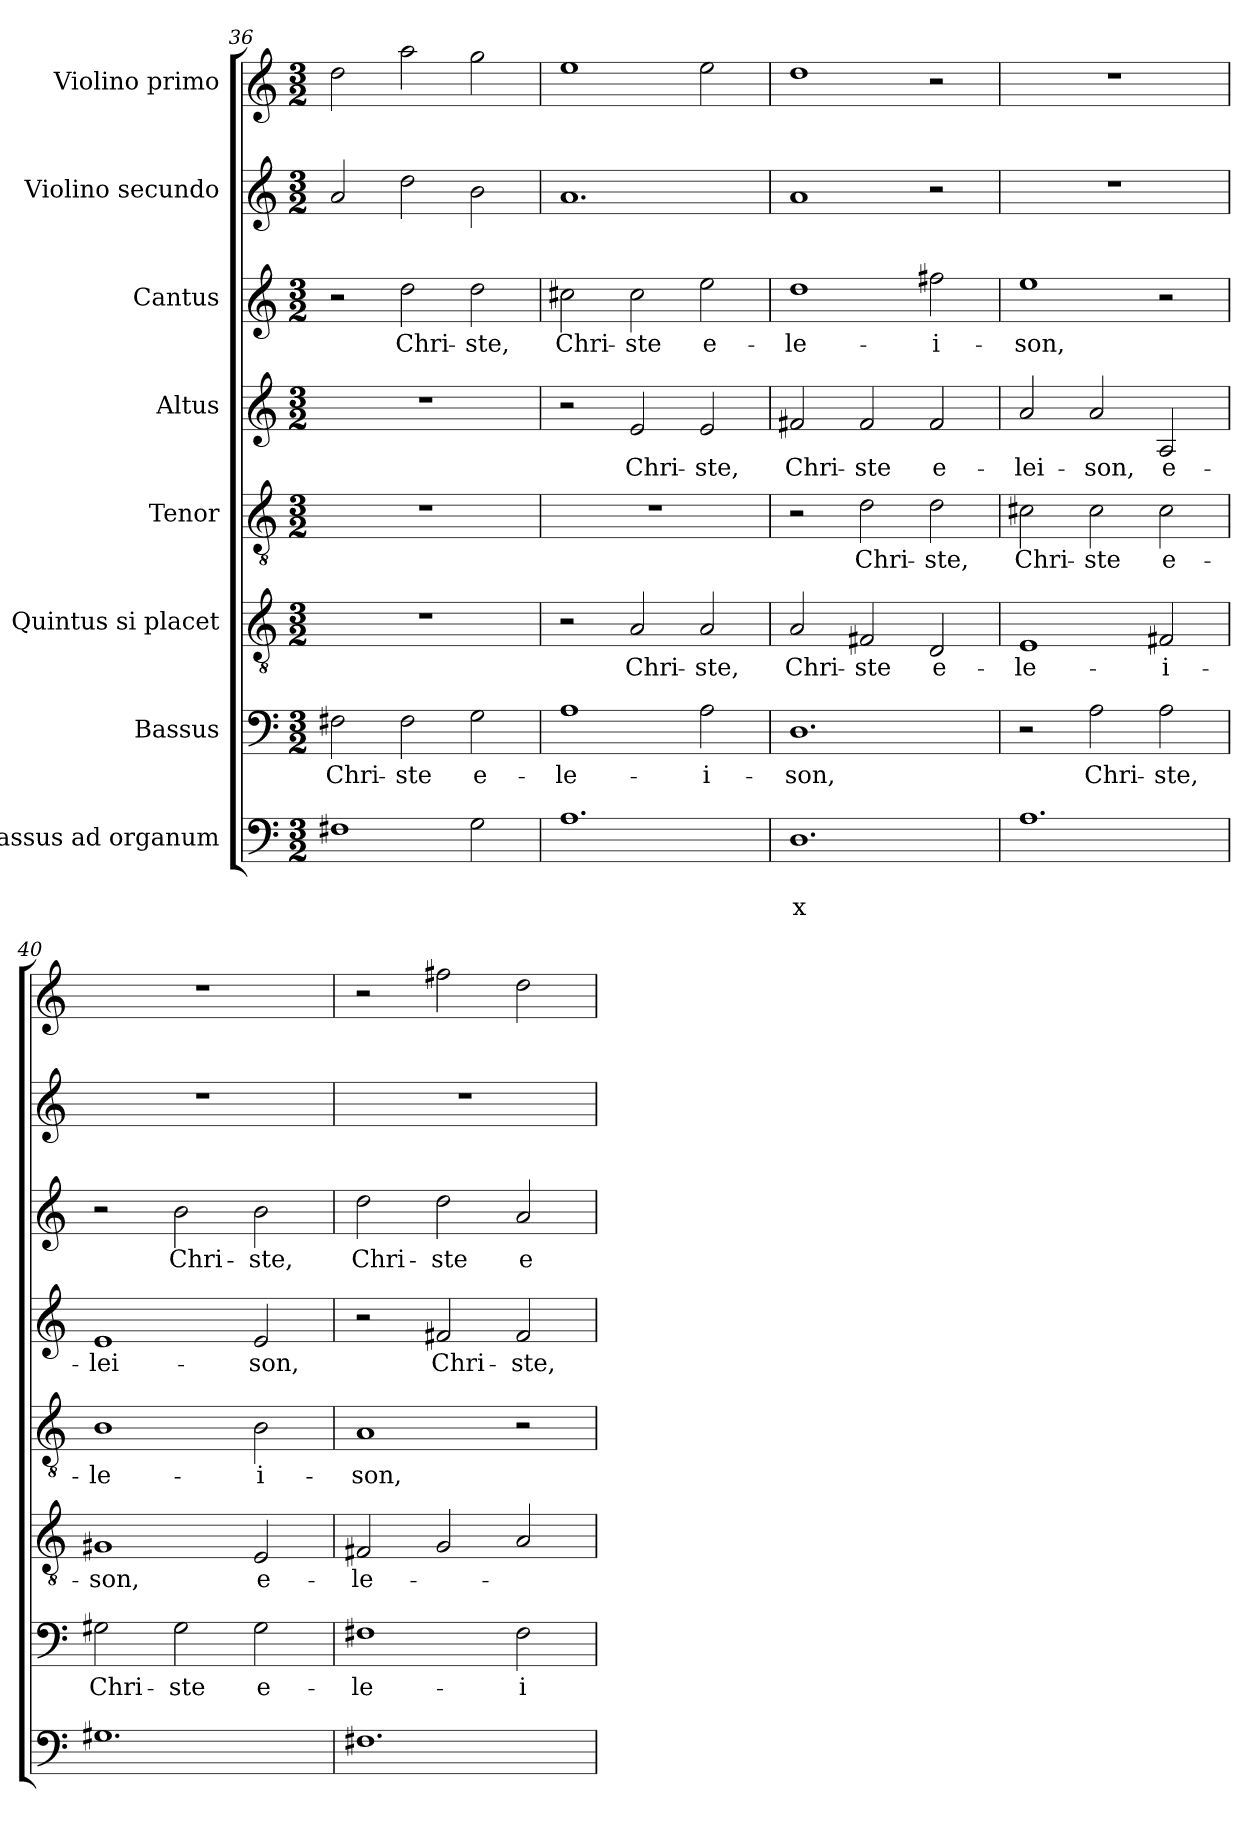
**kern	**text	**text	**kern	**text	**kern	**text	**kern	**text	**kern	**text	**kern	**text	**kern	**kern
*part8	*part8	*part8	*part7	*part7	*part6	*part6	*part5	*part5	*part4	*part4	*part3	*part3	*part2	*part1
*staff8	*staff8	*staff8	*staff7	*staff7	*staff6	*staff6	*staff5	*staff5	*staff4	*staff4	*staff3	*staff3	*staff2	*staff1
*I"Bassus ad organum	*	*	*I"Bassus	*	*I"Quintus si placet	*	*I"Tenor	*	*I"Altus	*	*I"Cantus	*	*I"Violino secundo	*I"Violino primo
*clefF4	*	*	*clefF4	*	*clefGv2	*	*clefGv2	*	*clefG2	*	*clefG2	*	*clefG2	*clefG2
*k[]	*	*	*k[]	*	*k[]	*	*k[]	*	*k[]	*	*k[]	*	*k[]	*k[]
*C:	*	*	*C:	*	*C:	*	*C:	*	*C:	*	*C:	*	*C:	*C:
*M3/2	*	*	*M3/2	*	*M3/2	*	*M3/2	*	*M3/2	*	*M3/2	*	*M3/2	*M3/2
=36	=36	=36	=36	=36	=36	=36	=36	=36	=36	=36	=36	=36	=36	=36
!	!	!	!	!LO:LY:b	!	!	!	!	!	!	!	!	!	!
1F#X	.	.	2F#X\	Chri-	1.r	.	1.r	.	1.r	.	2r	.	2a/	2dd\
!	!	!	!	!LO:LY:b	!	!	!	!	!	!	!	!LO:LY:b	!	!
.	.	.	2F#\	-ste	.	.	.	.	.	.	2dd\	Chri-	2dd\	2aa\
!	!	!	!	!LO:LY:b	!	!	!	!	!	!	!	!LO:LY:b	!	!
2G\	.	.	2G\	e-	.	.	.	.	.	.	2dd\	-ste,	2b\	2gg\
=37	=37	=37	=37	=37	=37	=37	=37	=37	=37	=37	=37	=37	=37	=37
!	!	!	!	!LO:LY:b	!	!	!	!	!	!	!	!LO:LY:b	!	!
1.A	.	.	1A	-le-	2r	.	1.r	.	2r	.	2cc#X\	Chri-	1.a	1ee
!	!	!	!	!	!	!LO:LY:b	!	!	!	!LO:LY:b	!	!LO:LY:b	!	!
.	.	.	.	.	2A/	Chri-	.	.	2e/	Chri-	2cc#\	-ste	.	.
!	!	!	!	!LO:LY:b	!	!LO:LY:b	!	!	!	!LO:LY:b	!	!LO:LY:b	!	!
.	.	.	2A\	-i-	2A/	-ste,	.	.	2e/	-ste,	2ee\	e-	.	2ee\
=38	=38	=38	=38	=38	=38	=38	=38	=38	=38	=38	=38	=38	=38	=38
!	!	!LO:LY:b	!	!LO:LY:b	!	!LO:LY:b	!	!	!	!LO:LY:b	!	!LO:LY:b	!	!
1.D	.	x	1.D	-son,	2A/	Chri-	2r	.	2f#X/	Chri-	1dd	-le-	1a	1dd
!	!	!	!	!	!	!LO:LY:b	!	!LO:LY:b	!	!LO:LY:b	!	!	!	!
.	.	.	.	.	2F#X/	-ste	2d\	Chri-	2f#/	-ste	.	.	.	.
!	!	!	!	!	!	!LO:LY:b	!	!LO:LY:b	!	!LO:LY:b	!	!LO:LY:b	!	!
.	.	.	.	.	2D/	e-	2d\	-ste,	2f#/	e-	2ff#X\	-i-	2r	2r
=39	=39	=39	=39	=39	=39	=39	=39	=39	=39	=39	=39	=39	=39	=39
!	!	!	!	!	!	!LO:LY:b	!	!LO:LY:b	!	!LO:LY:b	!	!LO:LY:b	!	!
1.A	.	.	2r	.	1E	-le-	2c#X\	Chri-	2a/	-lei-	1ee	-son,	1.r	1.r
!	!	!	!	!LO:LY:b	!	!	!	!LO:LY:b	!	!LO:LY:b	!	!	!	!
.	.	.	2A\	Chri-	.	.	2c#\	-ste	2a/	-son,	.	.	.	.
!	!	!	!	!LO:LY:b	!	!LO:LY:b	!	!LO:LY:b	!	!LO:LY:b	!	!	!	!
.	.	.	2A\	-ste,	2F#X/	-i-	2c#\	e-	2A/	e-	2r	.	.	.
!!LO:PB:g=z
=40	=40	=40	=40	=40	=40	=40	=40	=40	=40	=40	=40	=40	=40	=40
!	!	!	!	!LO:LY:b	!	!LO:LY:b	!	!LO:LY:b	!	!LO:LY:b	!	!	!	!
1.G#X	.	.	2G#X\	Chri-	1G#X	-son,	1B	-le-	1e	-lei-	2r	.	1.r	1.r
!	!	!	!	!LO:LY:b	!	!	!	!	!	!	!	!LO:LY:b	!	!
.	.	.	2G#\	-ste	.	.	.	.	.	.	2b\	Chri-	.	.
!	!	!	!	!LO:LY:b	!	!LO:LY:b	!	!LO:LY:b	!	!LO:LY:b	!	!LO:LY:b	!	!
.	.	.	2G#\	e-	2E/	e-	2B\	-i-	2e/	-son,	2b\	-ste,	.	.
=41	=41	=41	=41	=41	=41	=41	=41	=41	=41	=41	=41	=41	=41	=41
!	!	!	!	!LO:LY:b	!	!LO:LY:b	!	!LO:LY:b	!	!	!	!LO:LY:b	!	!
1.F#X	.	.	1F#X	-le-	2F#X/	-le-	1A	-son,	2r	.	2dd\	Chri-	1.r	2r
!	!	!	!	!	!	!	!	!	!	!LO:LY:b	!	!LO:LY:b	!	!
.	.	.	.	.	2G/	.	.	.	2f#X/	Chri-	2dd\	-ste	.	2ff#X\
!	!	!	!	!LO:LY:b	!	!	!	!	!	!LO:LY:b	!	!LO:LY:b	!	!
.	.	.	2F#\	-i-	2A/	.	2r	.	2f#/	-ste,	2a/	e-	.	2dd\
=	=	=	=	=	=	=	=	=	=	=	=	=	=	=
*-	*-	*-	*-	*-	*-	*-	*-	*-	*-	*-	*-	*-	*-	*-
